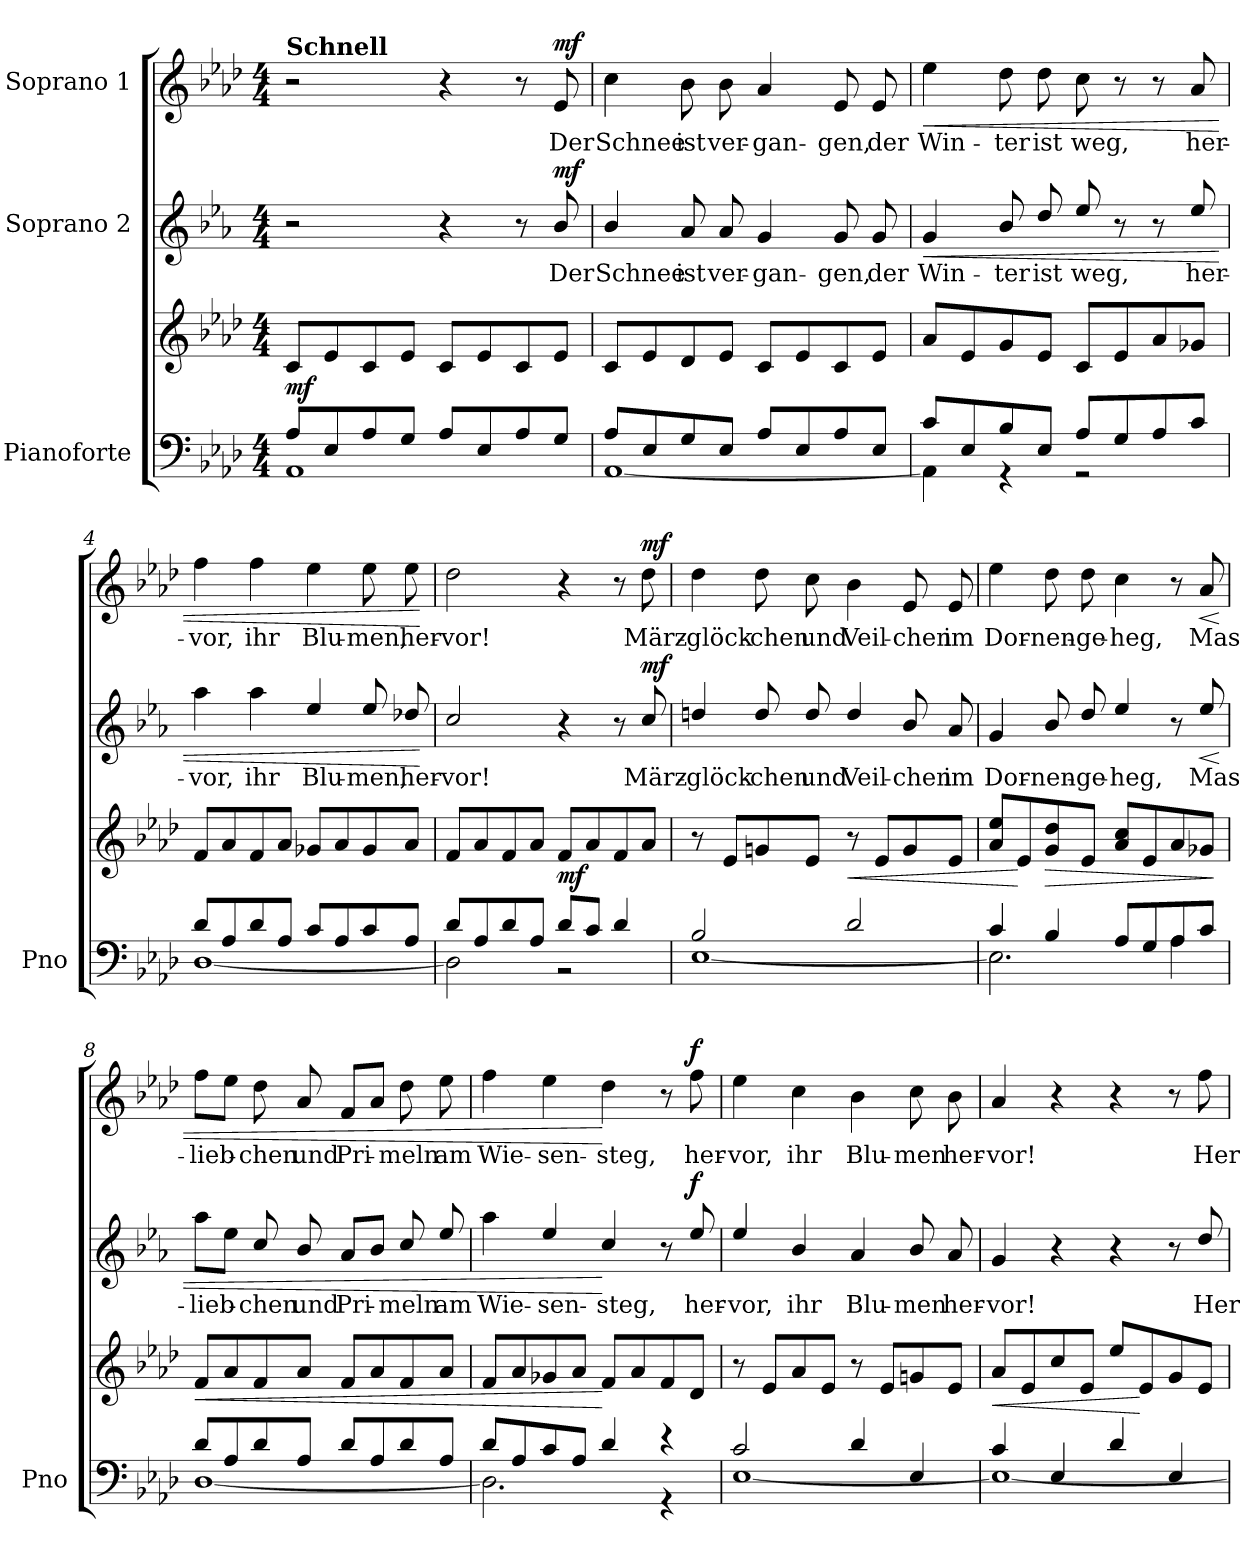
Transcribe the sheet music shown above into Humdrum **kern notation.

**kern	**kern	**dynam	**kern	**text	**dynam	**kern	**text	**dynam
*part3	*part3	*part3	*part2	*part2	*part2	*part1	*part1	*part1
*staff4	*staff3	*staff3/4	*staff2	*staff2	*staff2	*staff1	*staff1	*staff1
*I"Pianoforte	*	*	*I"Soprano 2	*	*	*I"Soprano 1	*	*
*I'Pno	*	*	*	*	*	*	*	*
*clefF4	*clefG2	*	*clefG2	*	*	*clefG2	*	*
*	*	*	*ITrd4c7	*	*	*	*	*
*k[b-e-a-d-]	*k[b-e-a-d-]	*	*k[b-e-a-d-]	*	*	*k[b-e-a-d-]	*	*
*M4/4	*M4/4	*	*M4/4	*	*	*M4/4	*	*
=1	=1	=1	=1	=1	=1	=1	=1	=1
*^	*	*	*	*	*	*	*	*
!	!	!	!	!	!	!	!LO:TX:a:B:t=Schnell	!	!
!	!	!	!LO:DY:a=2	!	!	!	!	!	!
8A-/L	1AA-	8c/L	mf	2r	.	.	2r	.	.
8E-/	.	8e-/	.	.	.	.	.	.	.
8A-/	.	8c/	.	.	.	.	.	.	.
8G/J	.	8e-/J	.	.	.	.	.	.	.
8A-/L	.	8c/L	.	4r	.	.	4r	.	.
8E-/	.	8e-/	.	.	.	.	.	.	.
8A-/	.	8c/	.	8r	.	.	8r	.	.
!	!	!	!	!	!LO:LY:b	!LO:DY:a	!	!LO:LY:b	!LO:DY:a
8G/J	.	8e-/J	.	8e-/	Der	mf	8e-/	Der	mf
=2	=2	=2	=2	=2	=2	=2	=2	=2	=2
!	!	!	!	!	!LO:LY:b	!	!	!LO:LY:b	!
8A-/L	[1AA-	8c/L	.	4e-/	Schnee	.	4cc\	Schnee	.
8E-/	.	8e-/	.	.	.	.	.	.	.
!	!	!	!	!	!LO:LY:b	!	!	!LO:LY:b	!
8G/	.	8d-/	.	8d-/	ist	.	8b-\	ist	.
!	!	!	!	!	!LO:LY:b	!	!	!LO:LY:b	!
8E-/J	.	8e-/J	.	8d-/	ver-	.	8b-\	ver-	.
!	!	!	!	!	!LO:LY:b	!	!	!LO:LY:b	!
8A-/L	.	8c/L	.	4c/	-gan-	.	4a-/	-gan-	.
8E-/	.	8e-/	.	.	.	.	.	.	.
!	!	!	!	!	!LO:LY:b	!	!	!LO:LY:b	!
8A-/	.	8c/	.	8c/	-gen,	.	8e-/	-gen,	.
!	!	!	!	!	!LO:LY:b	!	!	!LO:LY:b	!
8E-/J	.	8e-/J	.	8c/	der	.	8e-/	der	.
=3	=3	=3	=3	=3	=3	=3	=3	=3	=3
!	!	!	!	!	!LO:LY:b	!LO:HP:b	!	!LO:LY:b	!LO:HP:b
8c/L	4AA-\]	8a-/L	.	4c/	Win-	<	4ee-\	Win-	<
8E-/	.	8e-/	.	.	.	.	.	.	.
!	!	!	!	!	!LO:LY:b	!	!	!LO:LY:b	!
8B-/	4r	8g/	.	8e-/	-ter	.	8dd-\	-ter	.
!	!	!	!	!	!LO:LY:b	!	!	!LO:LY:b	!
8E-/J	.	8e-/J	.	8g/	ist	.	8dd-\	ist	.
!	!	!	!	!	!LO:LY:b	!	!	!LO:LY:b	!
8A-/L	2r	8c/L	.	8a-/	weg,	.	8cc\	weg,	.
8G/	.	8e-/	.	8r	.	.	8r	.	.
8A-/	.	8a-/	.	8r	.	.	8r	.	.
!	!	!	!	!	!LO:LY:b	!	!	!LO:LY:b	!
8c/J	.	8g-X/J	.	8a-/	her-	.	8a-/	her-	.
!!LO:LB:g=z
=4	=4	=4	=4	=4	=4	=4	=4	=4	=4
!	!	!	!	!	!LO:LY:b	!	!	!LO:LY:b	!
8d-/L	[1D-	8f/L	.	4dd-\	-vor,	.	4ff\	-vor,	.
8A-/	.	8a-/	.	.	.	.	.	.	.
!	!	!	!	!	!LO:LY:b	!	!	!LO:LY:b	!
8d-/	.	8f/	.	4dd-\	ihr	.	4ff\	ihr	.
8A-/J	.	8a-/J	.	.	.	.	.	.	.
!	!	!	!	!	!LO:LY:b	!	!	!LO:LY:b	!
8c/L	.	8g-X/L	.	4a-/	Blu-	.	4ee-\	Blu-	.
8A-/	.	8a-/	.	.	.	.	.	.	.
!	!	!	!	!	!LO:LY:b	!	!	!LO:LY:b	!
8c/	.	8g-/	.	8a-/	-men,	.	8ee-\	-men,	.
!	!	!	!	!	!LO:LY:b	!	!	!LO:LY:b	!
8A-/J	.	8a-/J	.	8g-X/	her-	.	8ee-\	her-	.
*v	*v	*	*	*	*	*	*	*	*
.	.	.	.	.	[	.	.	[
=5	=5	=5	=5	=5	=5	=5	=5	=5
*^	*	*	*	*	*	*	*	*
!	!	!	!	!	!LO:LY:b	!	!	!LO:LY:b	!
8d-/L	2D-\]	8f/L	.	2f/	-vor!	.	2dd-\	-vor!	.
8A-/	.	8a-/	.	.	.	.	.	.	.
8d-/	.	8f/	.	.	.	.	.	.	.
8A-/J	.	8a-/J	.	.	.	.	.	.	.
!	!	!	!LO:DY:a=2	!	!	!	!	!	!
8d-/L	2r	8f/L	mf	4r	.	.	4r	.	.
8c/J	.	8a-/	.	.	.	.	.	.	.
4d-/	.	8f/	.	8r	.	.	8r	.	.
!	!	!	!	!	!LO:LY:b	!LO:DY:a	!	!LO:LY:b	!LO:DY:a
.	.	8a-/J	.	8f/	März-	mf	8dd-\	März-	mf
=6	=6	=6	=6	=6	=6	=6	=6	=6	=6
!	!	!	!	!	!LO:LY:b	!	!	!LO:LY:b	!
2B-/	[1E-	8r	.	4gn/	-glöck-	.	4dd-\	-glöck-	.
.	.	8e-/L	.	.	.	.	.	.	.
!	!	!	!	!	!LO:LY:b	!	!	!LO:LY:b	!
.	.	8gn/	.	8g/	-chen	.	8dd-\	-chen	.
!	!	!	!	!	!LO:LY:b	!	!	!LO:LY:b	!
.	.	8e-/J	.	8g/	und	.	8cc\	und	.
!	!	!	!LO:HP:b	!	!LO:LY:b	!	!	!LO:LY:b	!
2d-/	.	8r	<	4g/	Veil-	.	4b-\	Veil-	.
.	.	8e-/L	.	.	.	.	.	.	.
!	!	!	!	!	!LO:LY:b	!	!	!LO:LY:b	!
.	.	8g/	.	8e-/	-chen	.	8e-/	-chen	.
!	!	!	!	!	!LO:LY:b	!	!	!LO:LY:b	!
.	.	8e-/J	.	8d-/	im	.	8e-/	im	.
!!LO:LB:g=z
=7	=7	=7	=7	=7	=7	=7	=7	=7	=7
!	!	!	!	!	!LO:LY:b	!	!	!LO:LY:b	!
4c/	2.E-\]	8a-/ 8ee-/L	.	4c/	Dor-	.	4ee-\	Dor-	.
.	.	8e-/	[	.	.	.	.	.	.
!	!	!	!LO:HP:b	!	!LO:LY:b	!	!	!LO:LY:b	!
4B-/	.	8g/ 8dd-/	>	8e-/	-nen-	.	8dd-\	-nen-	.
!	!	!	!	!	!LO:LY:b	!	!	!LO:LY:b	!
.	.	8e-/J	.	8g/	-ge-	.	8dd-\	-ge-	.
!	!	!	!	!	!LO:LY:b	!	!	!LO:LY:b	!
8A-/L	.	8a-/ 8cc/L	.	4a-/	-heg,	.	4cc\	-heg,	.
8G/	.	8e-/	.	.	.	.	.	.	.
8A-/	4A-\	8a-/	.	8r	.	.	8r	.	.
!	!	!	!	!	!LO:LY:b	!LO:HP:b	!	!LO:LY:b	!LO:HP:b
8c/J	.	8g-X/J	.	8a-/	Mas-	<	8a-/	Mas-	<
*v	*v	*	*	*	*	*	*	*	*
.	.	]	.	.	.	.	.	.
=8	=8	=8	=8	=8	=8	=8	=8	=8
*^	*	*	*	*	*	*	*	*
!	!	!	!LO:HP:b	!	!LO:LY:b	!	!	!LO:LY:b	!
8d-/L	[1D-	8f/L	<	8dd-\L	-lieb-	.	8ff\L	-lieb-	.
8A-/	.	8a-/	.	8a-\J	.	.	8ee-\J	.	.
!	!	!	!	!	!LO:LY:b	!	!	!LO:LY:b	!
8d-/	.	8f/	.	8f/	-chen	.	8dd-\	-chen	.
!	!	!	!	!	!LO:LY:b	!	!	!LO:LY:b	!
8A-/J	.	8a-/J	.	8e-/	und	.	8a-/	und	.
!	!	!	!	!	!LO:LY:b	!	!	!LO:LY:b	!
8d-/L	.	8f/L	.	8d-/L	Pri-	.	8f/L	Pri-	.
8A-/	.	8a-/	.	8e-/J	.	.	8a-/J	.	.
!	!	!	!	!	!LO:LY:b	!	!	!LO:LY:b	!
8d-/	.	8f/	.	8f/	-meln	.	8dd-\	-meln	.
!	!	!	!	!	!LO:LY:b	!	!	!LO:LY:b	!
8A-/J	.	8a-/J	.	8a-/	am	.	8ee-\	am	.
=9	=9	=9	=9	=9	=9	=9	=9	=9	=9
!	!	!	!	!	!LO:LY:b	!	!	!LO:LY:b	!
8d-/L	2.D-\]	8f/L	.	4dd-\	Wie-	.	4ff\	Wie-	.
8A-/	.	8a-/	.	.	.	.	.	.	.
!	!	!	!	!	!LO:LY:b	!	!	!LO:LY:b	!
8c/	.	8g-X/	.	4a-/	-sen-	.	4ee-\	-sen-	.
8A-/J	.	8a-/J	.	.	.	.	.	.	.
!	!	!	!	!	!LO:LY:b	!	!	!LO:LY:b	!
4d-/	.	8f/L	[	4f/	-steg,	[	4dd-\	-steg,	[
.	.	8a-/	.	.	.	.	.	.	.
4r	4r	8f/	.	8r	.	.	8r	.	.
!	!	!	!	!	!LO:LY:b	!LO:DY:a	!	!LO:LY:b	!LO:DY:a
.	.	8d-/J	.	8a-/	her-	f	8ff\	her-	f
!!LO:PB:g=z
=10	=10	=10	=10	=10	=10	=10	=10	=10	=10
!	!	!	!	!	!LO:LY:b	!	!	!LO:LY:b	!
2c/	[1E-	8r	.	4a-/	-vor,	.	4ee-\	-vor,	.
.	.	8e-/L	.	.	.	.	.	.	.
!	!	!	!	!	!LO:LY:b	!	!	!LO:LY:b	!
.	.	8a-/	.	4e-/	ihr	.	4cc\	ihr	.
.	.	8e-/J	.	.	.	.	.	.	.
!	!	!	!	!	!LO:LY:b	!	!	!LO:LY:b	!
4d-/	.	8r	.	4d-/	Blu-	.	4b-\	Blu-	.
.	.	8e-/L	.	.	.	.	.	.	.
!	!	!	!	!	!LO:LY:b	!	!	!LO:LY:b	!
4E-/	.	8gn/	.	8e-/	-men	.	8cc\	-men	.
!	!	!	!	!	!LO:LY:b	!	!	!LO:LY:b	!
.	.	8e-/J	.	8d-/	her-	.	8b-\	her-	.
=11	=11	=11	=11	=11	=11	=11	=11	=11	=11
!	!	!	!LO:HP:b	!	!LO:LY:b	!	!	!LO:LY:b	!
4c/	1E-_	8a-/L	<	4c/	-vor!	.	4a-/	-vor!	.
.	.	8e-/	.	.	.	.	.	.	.
4E-/	.	8cc/	.	4r	.	.	4r	.	.
.	.	8e-/J	.	.	.	.	.	.	.
4d-/	.	8ee-/L	.	4r	.	.	4r	.	.
.	.	8e-/	[	.	.	.	.	.	.
4E-/	.	8g/	.	8r	.	.	8r	.	.
!	!	!	!	!	!LO:LY:b	!	!	!LO:LY:b	!
.	.	8e-/J	.	8g/	Her-	.	8ff\	Her-	.
*v	*v	*	*	*	*	*	*	*	*
=	=	=	=	=	=	=	=	=
*-	*-	*-	*-	*-	*-	*-	*-	*-
